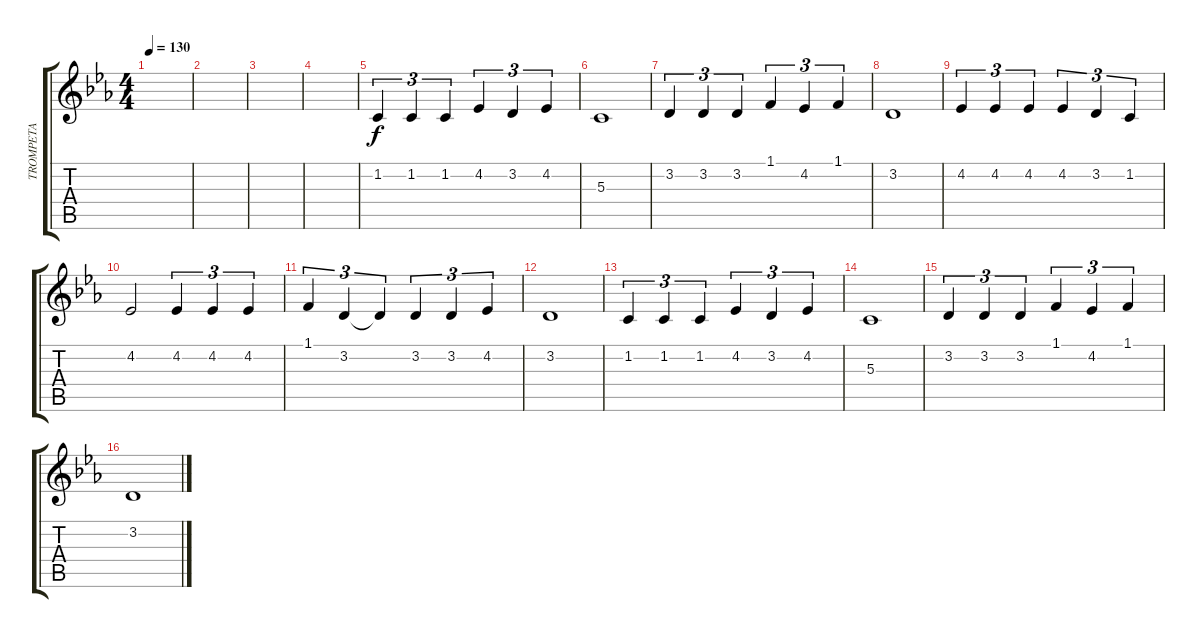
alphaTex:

\track ("TROMPETA" "TROMPETA") {instrument trumpet}
\staff {score tabs}
\tuning (E4 B3 G3 D3 A2 E2) {hide}
\ts (4 4)
\tempo 130
\clef g2
\ks cminor
|
|
|
|
1.2.4{tu (3 2)} 1.2.4{tu (3 2)} 1.2.4{tu (3 2)} 4.2.4{tu (3 2)} 3.2.4{tu (3 2)} 4.2.4{tu (3 2)} |
5.3.1 |
3.2.4{tu (3 2)} 3.2.4{tu (3 2)} 3.2.4{tu (3 2)} 1.1.4{tu (3 2)} 4.2.4{tu (3 2)} 1.1.4{tu (3 2)} |
3.2.1 |
4.2.4{tu (3 2)} 4.2.4{tu (3 2)} 4.2.4{tu (3 2)} 4.2.4{tu (3 2)} 3.2.4{tu (3 2)} 1.2.4{tu (3 2)} |
4.2.2 4.2.4{tu (3 2)} 4.2.4{tu (3 2)} 4.2.4{tu (3 2)} |
1.1.4{tu (3 2)} 3.2.4{tu (3 2)} 3.2{t}.4{tu (3 2)} 3.2.4{tu (3 2)} 3.2.4{tu (3 2)} 4.2.4{tu (3 2)} |
3.2.1 |
1.2.4{tu (3 2)} 1.2.4{tu (3 2)} 1.2.4{tu (3 2)} 4.2.4{tu (3 2)} 3.2.4{tu (3 2)} 4.2.4{tu (3 2)} |
5.3.1 |
3.2.4{tu (3 2)} 3.2.4{tu (3 2)} 3.2.4{tu (3 2)} 1.1.4{tu (3 2)} 4.2.4{tu (3 2)} 1.1.4{tu (3 2)} |
3.2.1
